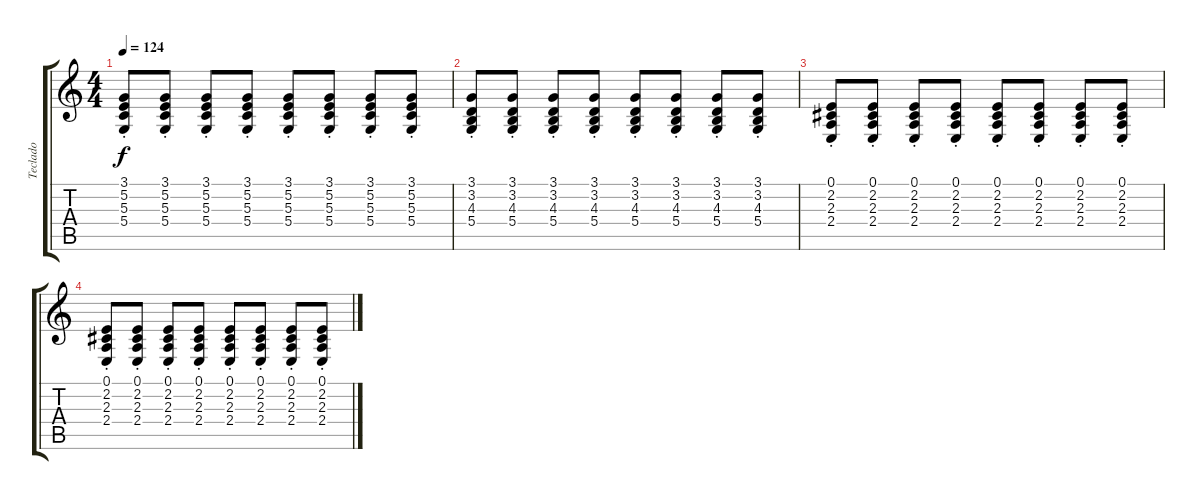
\track ("Teclado" "Teclado") {instrument electricgrandpiano}
\staff {score tabs}
\tuning (E4 B3 G3 D3 A2 E2) {hide}
\ts (4 4)
\tempo 124
\clef g2
\ks c
(3.1{st} 5.2{st} 5.3{st} 5.4{st}).8{dy f} (3.1{st} 5.2{st} 5.3{st} 5.4{st}).8 (3.1{st} 5.2{st} 5.3{st} 5.4{st}).8 (3.1{st} 5.2{st} 5.3{st} 5.4{st}).8 (3.1{st} 5.2{st} 5.3{st} 5.4{st}).8 (3.1{st} 5.2{st} 5.3{st} 5.4{st}).8 (3.1{st} 5.2{st} 5.3{st} 5.4{st}).8 (3.1{st} 5.2{st} 5.3{st} 5.4{st}).8 |
(3.1{st} 3.2{st} 4.3{st} 5.4{st}).8 (3.1{st} 3.2{st} 4.3{st} 5.4{st}).8 (3.1{st} 3.2{st} 4.3{st} 5.4{st}).8 (3.1{st} 3.2{st} 4.3{st} 5.4{st}).8 (3.1{st} 3.2{st} 4.3{st} 5.4{st}).8 (3.1{st} 3.2{st} 4.3{st} 5.4{st}).8 (3.1{st} 3.2{st} 4.3{st} 5.4{st}).8 (3.1{st} 3.2{st} 4.3{st} 5.4{st}).8 |
(0.1{st} 2.2{st} 2.3{st} 2.4{st}).8 (0.1{st} 2.2{st} 2.3{st} 2.4{st}).8 (0.1{st} 2.2{st} 2.3{st} 2.4{st}).8 (0.1{st} 2.2{st} 2.3{st} 2.4{st}).8 (0.1{st} 2.2{st} 2.3{st} 2.4{st}).8 (0.1{st} 2.2{st} 2.3{st} 2.4{st}).8 (0.1{st} 2.2{st} 2.3{st} 2.4{st}).8 (0.1{st} 2.2{st} 2.3{st} 2.4{st}).8 |
(0.1{st} 2.2{st} 2.3{st} 2.4{st}).8 (0.1{st} 2.2{st} 2.3{st} 2.4{st}).8 (0.1{st} 2.2{st} 2.3{st} 2.4{st}).8 (0.1{st} 2.2{st} 2.3{st} 2.4{st}).8 (0.1{st} 2.2{st} 2.3{st} 2.4{st}).8 (0.1{st} 2.2{st} 2.3{st} 2.4{st}).8 (0.1{st} 2.2{st} 2.3{st} 2.4{st}).8 (0.1{st} 2.2{st} 2.3{st} 2.4{st}).8
